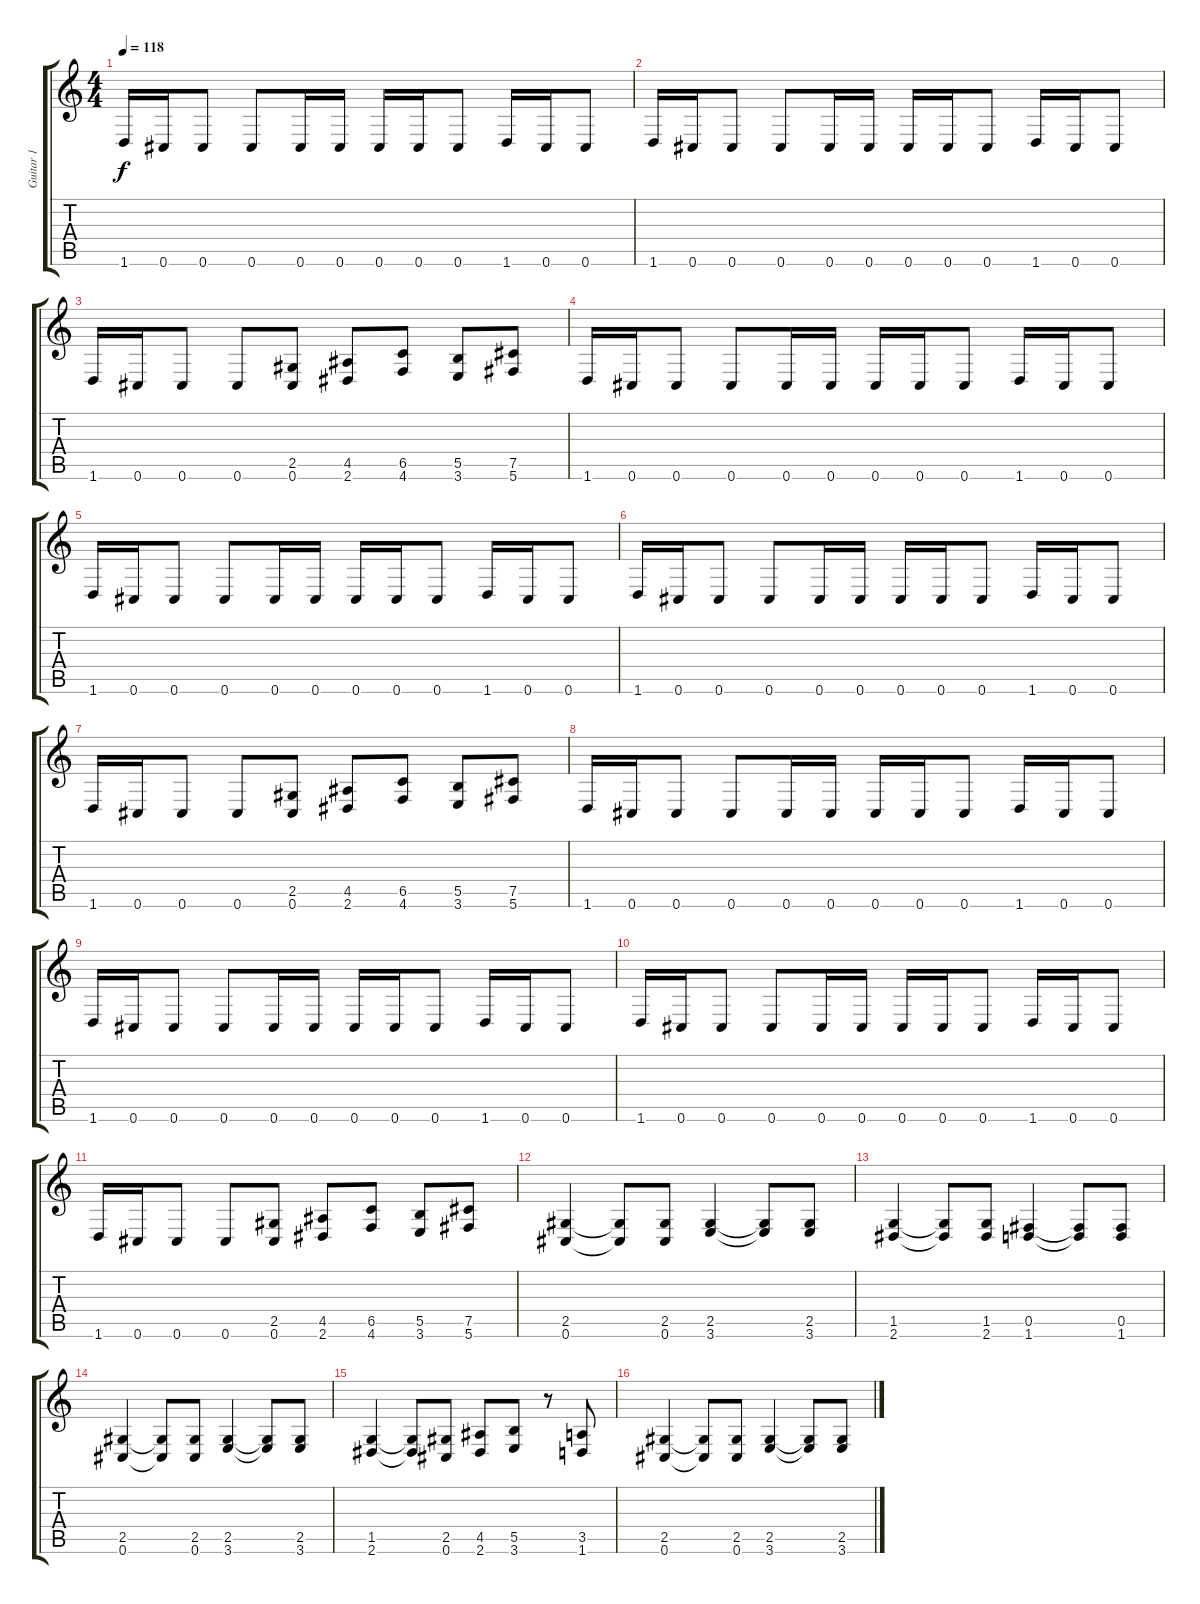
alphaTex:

\track ("Guitar 1" "Guitar 1") {instrument distortionguitar}
\staff {score tabs}
\tuning (Db4 Ab3 E3 B2 Gb2 Db2) {hide}
\ts (4 4)
\tempo 118
\clef g2
\ks c
1.6.16{dy f} 0.6.16 0.6.8 0.6.8 0.6.16 0.6.16 0.6.16 0.6.16 0.6.8 1.6.16 0.6.16 0.6.8 |
1.6.16 0.6.16 0.6.8 0.6.8 0.6.16 0.6.16 0.6.16 0.6.16 0.6.8 1.6.16 0.6.16 0.6.8 |
1.6.16 0.6.16 0.6.8 0.6.8 (2.5 0.6).8 (4.5 2.6).8 (6.5 4.6).8 (5.5 3.6).8 (7.5 5.6).8 |
1.6.16 0.6.16 0.6.8 0.6.8 0.6.16 0.6.16 0.6.16 0.6.16 0.6.8 1.6.16 0.6.16 0.6.8 |
1.6.16 0.6.16 0.6.8 0.6.8 0.6.16 0.6.16 0.6.16 0.6.16 0.6.8 1.6.16 0.6.16 0.6.8 |
1.6.16 0.6.16 0.6.8 0.6.8 0.6.16 0.6.16 0.6.16 0.6.16 0.6.8 1.6.16 0.6.16 0.6.8 |
1.6.16 0.6.16 0.6.8 0.6.8 (2.5 0.6).8 (4.5 2.6).8 (6.5 4.6).8 (5.5 3.6).8 (7.5 5.6).8 |
1.6.16 0.6.16 0.6.8 0.6.8 0.6.16 0.6.16 0.6.16 0.6.16 0.6.8 1.6.16 0.6.16 0.6.8 |
1.6.16 0.6.16 0.6.8 0.6.8 0.6.16 0.6.16 0.6.16 0.6.16 0.6.8 1.6.16 0.6.16 0.6.8 |
1.6.16 0.6.16 0.6.8 0.6.8 0.6.16 0.6.16 0.6.16 0.6.16 0.6.8 1.6.16 0.6.16 0.6.8 |
1.6.16 0.6.16 0.6.8 0.6.8 (2.5 0.6).8 (4.5 2.6).8 (6.5 4.6).8 (5.5 3.6).8 (7.5 5.6).8 |
(2.5 0.6).4 (2.5{t} 0.6{t}).8 (2.5 0.6).8 (2.5 3.6).4 (2.5{t} 3.6{t}).8 (2.5 3.6).8 |
(1.5 2.6).4 (1.5{t} 2.6{t}).8 (1.5 2.6).8 (0.5 1.6).4 (0.5{t} 1.6{t}).8 (0.5 1.6).8 |
(2.5 0.6).4 (2.5{t} 0.6{t}).8 (2.5 0.6).8 (2.5 3.6).4 (2.5{t} 3.6{t}).8 (2.5 3.6).8 |
(1.5 2.6).4 (1.5{t} 2.6{t}).8 (2.5 0.6).8 (4.5 2.6).8 (5.5 3.6).8 r.8 (3.5 1.6).8 |
(2.5 0.6).4 (2.5{t} 0.6{t}).8 (2.5 0.6).8 (2.5 3.6).4 (2.5{t} 3.6{t}).8 (2.5 3.6).8
